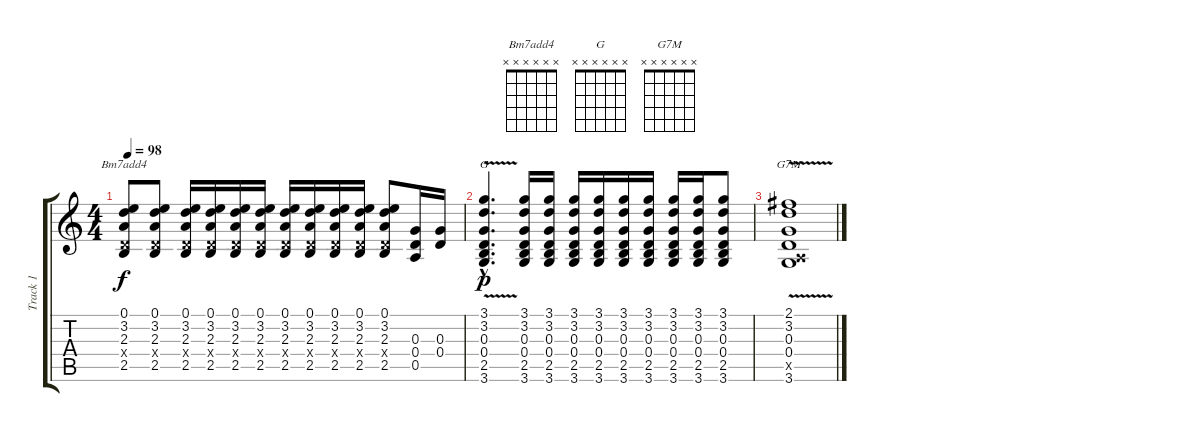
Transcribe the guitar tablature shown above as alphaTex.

\track ("Track 1" "Track 1") {instrument acousticguitarsteel}
\staff {score tabs}
\tuning (E4 B3 G3 D3 A2 E2) {hide}
\chord ("Bm7add4" x x x x x x) {firstfret 0}
\chord ("G" x x x x x x) {firstfret 0}
\chord ("G7M" x x x x x x) {firstfret 0}
\ts (4 4)
\tempo 98
\clef g2
\ks c
(0.1 3.2 2.3 0.4{x} 2.5).8{ch "Bm7add4" dy f} (0.1 3.2 2.3 0.4{x} 2.5).8 (0.1 3.2 2.3 0.4{x} 2.5).16 (0.1 3.2 2.3 0.4{x} 2.5).16 (0.1 3.2 2.3 0.4{x} 2.5).16 (0.1 3.2 2.3 0.4{x} 2.5).16 (0.1 3.2 2.3 0.4{x} 2.5).16 (0.1 3.2 2.3 0.4{x} 2.5).16 (0.1 3.2 2.3 0.4{x} 2.5).16 (0.1 3.2 2.3 0.4{x} 2.5).16 (0.1 3.2 2.3 0.4{x} 2.5).8 (0.3 0.4 0.5).16 (0.3 0.4).16 |
(3.1{hac} 3.2{hac} 0.3{hac} 0.4{hac} 2.5{hac} 3.6{v hac}).4{d ch "G" dy p} (3.1 3.2 0.3 0.4 2.5 3.6).16 (3.1 3.2 0.3 0.4 2.5 3.6).16 (3.1 3.2 0.3 0.4 2.5 3.6).16 (3.1 3.2 0.3 0.4 2.5 3.6).16 (3.1 3.2 0.3 0.4 2.5 3.6).16 (3.1 3.2 0.3 0.4 2.5 3.6).16 (3.1 3.2 0.3 0.4 2.5 3.6).16 (3.1 3.2 0.3 0.4 2.5 3.6).16 (3.1 3.2 0.3 0.4 2.5 3.6).8 |
(2.1 3.2 0.3 0.4 0.5{x} 3.6{v}).1{ch "G7M"}
